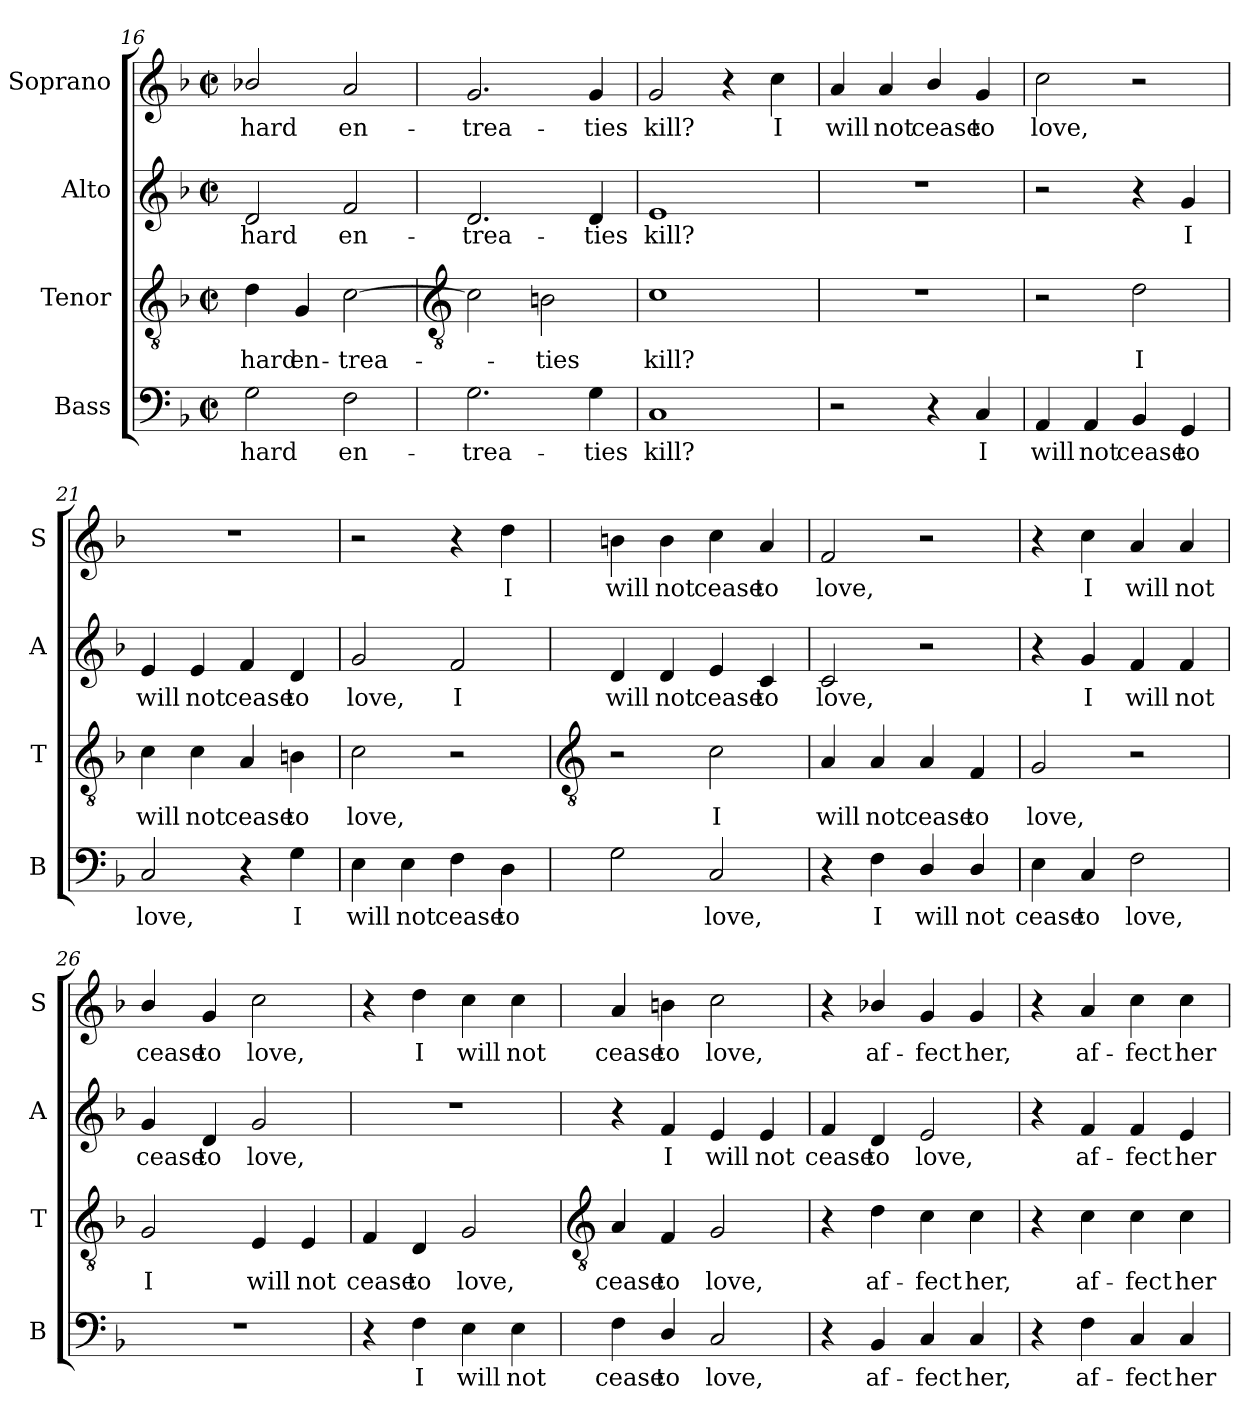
**kern	**text	**kern	**text	**kern	**text	**kern	**text
*part4	*part4	*part3	*part3	*part2	*part2	*part1	*part1
*staff4	*staff4	*staff3	*staff3	*staff2	*staff2	*staff1	*staff1
*I"Bass	*	*I"Tenor	*	*I"Alto	*	*I"Soprano	*
*I'B	*	*I'T	*	*I'A	*	*I'S	*
*clefF4	*	*clefGv2	*	*clefG2	*	*clefG2	*
*k[b-]	*	*k[b-]	*	*k[b-]	*	*k[b-]	*
*F:	*	*F:	*	*F:	*	*F:	*
*M2/2	*	*M2/2	*	*M2/2	*	*M2/2	*
*met(c|)	*	*met(c|)	*	*met(c|)	*	*met(c|)	*
=16	=16	=16	=16	=16	=16	=16	=16
!	!LO:LY:b	!	!LO:LY:b	!	!LO:LY:b	!	!LO:LY:b
2G	hard	4d	hard	2d	hard	2b-X/	hard
!	!	!	!LO:LY:b	!	!	!	!
.	.	4G	en-	.	.	.	.
!	!LO:LY:b	!	!LO:LY:b	!	!LO:LY:b	!	!LO:LY:b
2F	en-	[2c	-trea-	2f	en-	2a	en-
!!LO:LB:g=z
=17	=17	=17	=17	=17	=17	=17	=17
*	*	*clefGv2	*	*	*	*	*
!	!LO:LY:b	!	!	!	!LO:LY:b	!	!LO:LY:b
2.G	-trea-	2c]	.	2.d	-trea-	2.g	-trea-
!	!	!	!LO:LY:b	!	!	!	!
.	.	2Bn	ties	.	.	.	.
!	!LO:LY:b	!	!	!	!LO:LY:b	!	!LO:LY:b
4G	-ties	.	.	4d	-ties	4g	-ties
=18	=18	=18	=18	=18	=18	=18	=18
!	!LO:LY:b	!	!LO:LY:b	!	!LO:LY:b	!	!LO:LY:b
1C	kill?	1c	kill?	1e	kill?	2g	kill?
.	.	.	.	.	.	4r	.
!	!	!	!	!	!	!	!LO:LY:b
.	.	.	.	.	.	4cc	I
=19	=19	=19	=19	=19	=19	=19	=19
!	!	!	!	!	!	!	!LO:LY:b
2r	.	1r	.	1r	.	4a	will
!	!	!	!	!	!	!	!LO:LY:b
.	.	.	.	.	.	4a	not
!	!	!	!	!	!	!	!LO:LY:b
4r	.	.	.	.	.	4b-/	cease
!	!LO:LY:b	!	!	!	!	!	!LO:LY:b
4C	I	.	.	.	.	4g	to
=20	=20	=20	=20	=20	=20	=20	=20
!	!LO:LY:b	!	!	!	!	!	!LO:LY:b
4AA	will	2r	.	2r	.	2cc	love,
!	!LO:LY:b	!	!	!	!	!	!
4AA	not	.	.	.	.	.	.
!	!LO:LY:b	!	!LO:LY:b	!	!	!	!
4BB-	cease	2d	I	4r	.	2r	.
!	!LO:LY:b	!	!	!	!LO:LY:b	!	!
4GG	to	.	.	4g	I	.	.
=21	=21	=21	=21	=21	=21	=21	=21
!	!LO:LY:b	!	!LO:LY:b	!	!LO:LY:b	!	!
2C	love,	4c	will	4e	will	1r	.
!	!	!	!LO:LY:b	!	!LO:LY:b	!	!
.	.	4c	not	4e	not	.	.
!	!	!	!LO:LY:b	!	!LO:LY:b	!	!
4r	.	4A	cease	4f	cease	.	.
!	!LO:LY:b	!	!LO:LY:b	!	!LO:LY:b	!	!
4G	I	4Bn	to	4d	to	.	.
=22	=22	=22	=22	=22	=22	=22	=22
!	!LO:LY:b	!	!LO:LY:b	!	!LO:LY:b	!	!
4E	will	2c	love,	2g	love,	2r	.
!	!LO:LY:b	!	!	!	!	!	!
4E	not	.	.	.	.	.	.
!	!LO:LY:b	!	!	!	!LO:LY:b	!	!
4F	cease	2r	.	2f	I	4r	.
!	!LO:LY:b	!	!	!	!	!	!LO:LY:b
4D	to	.	.	.	.	4dd	I
!!LO:LB:g=z
=23	=23	=23	=23	=23	=23	=23	=23
*	*	*clefGv2	*	*	*	*	*
!	!	!	!	!	!LO:LY:b	!	!LO:LY:b
2G	.	2r	.	4d	will	4bn	will
!	!	!	!	!	!LO:LY:b	!	!LO:LY:b
.	.	.	.	4d	not	4b	not
!	!LO:LY:b	!	!LO:LY:b	!	!LO:LY:b	!	!LO:LY:b
2C	love,	2c	I	4e	cease	4cc	cease
!	!	!	!	!	!LO:LY:b	!	!LO:LY:b
.	.	.	.	4c	to	4a	to
=24	=24	=24	=24	=24	=24	=24	=24
!	!	!	!LO:LY:b	!	!LO:LY:b	!	!LO:LY:b
4r	.	4A	will	2c	love,	2f	love,
!	!LO:LY:b	!	!LO:LY:b	!	!	!	!
4F	I	4A	not	.	.	.	.
!	!LO:LY:b	!	!LO:LY:b	!	!	!	!
4D/	will	4A	cease	2r	.	2r	.
!	!LO:LY:b	!	!LO:LY:b	!	!	!	!
4D/	not	4F	to	.	.	.	.
=25	=25	=25	=25	=25	=25	=25	=25
!	!LO:LY:b	!	!LO:LY:b	!	!	!	!
4E	cease	2G	love,	4r	.	4r	.
!	!LO:LY:b	!	!	!	!LO:LY:b	!	!LO:LY:b
4C	to	.	.	4g	I	4cc	I
!	!LO:LY:b	!	!	!	!LO:LY:b	!	!LO:LY:b
2F	love,	2r	.	4f	will	4a	will
!	!	!	!	!	!LO:LY:b	!	!LO:LY:b
.	.	.	.	4f	not	4a	not
=26	=26	=26	=26	=26	=26	=26	=26
!	!	!	!LO:LY:b	!	!LO:LY:b	!	!LO:LY:b
1r	.	2G	I	4g	cease	4b-/	cease
!	!	!	!	!	!LO:LY:b	!	!LO:LY:b
.	.	.	.	4d	to	4g	to
!	!	!	!LO:LY:b	!	!LO:LY:b	!	!LO:LY:b
.	.	4E	will	2g	love,	2cc	love,
!	!	!	!LO:LY:b	!	!	!	!
.	.	4E	not	.	.	.	.
=27	=27	=27	=27	=27	=27	=27	=27
!	!	!	!LO:LY:b	!	!	!	!
4r	.	4F	cease	1r	.	4r	.
!	!LO:LY:b	!	!LO:LY:b	!	!	!	!LO:LY:b
4F	I	4D	to	.	.	4dd	I
!	!LO:LY:b	!	!LO:LY:b	!	!	!	!LO:LY:b
4E	will	2G	love,	.	.	4cc	will
!	!LO:LY:b	!	!	!	!	!	!LO:LY:b
4E	not	.	.	.	.	4cc	not
!!LO:LB:g=z
=28	=28	=28	=28	=28	=28	=28	=28
*	*	*clefGv2	*	*	*	*	*
!	!LO:LY:b	!	!LO:LY:b	!	!	!	!LO:LY:b
4F	cease	4A	cease	4r	.	4a	cease
!	!LO:LY:b	!	!LO:LY:b	!	!LO:LY:b	!	!LO:LY:b
4D/	to	4F	to	4f	I	4bn	to
!	!LO:LY:b	!	!LO:LY:b	!	!LO:LY:b	!	!LO:LY:b
2C	love,	2G	love,	4e	will	2cc	love,
!	!	!	!	!	!LO:LY:b	!	!
.	.	.	.	4e	not	.	.
=29	=29	=29	=29	=29	=29	=29	=29
!	!	!	!	!	!LO:LY:b	!	!
4r	.	4r	.	4f	cease	4r	.
!	!LO:LY:b	!	!LO:LY:b	!	!LO:LY:b	!	!LO:LY:b
4BB-	af-	4d	af-	4d	to	4b-X/	af-
!	!LO:LY:b	!	!LO:LY:b	!	!LO:LY:b	!	!LO:LY:b
4C	-fect	4c	-fect	2e	love,	4g	-fect
!	!LO:LY:b	!	!LO:LY:b	!	!	!	!LO:LY:b
4C	her,	4c	her,	.	.	4g	her,
=30	=30	=30	=30	=30	=30	=30	=30
4r	.	4r	.	4r	.	4r	.
!	!LO:LY:b	!	!LO:LY:b	!	!LO:LY:b	!	!LO:LY:b
4F	af-	4c	af-	4f	af-	4a	af-
!	!LO:LY:b	!	!LO:LY:b	!	!LO:LY:b	!	!LO:LY:b
4C	-fect	4c	-fect	4f	-fect	4cc	-fect
!	!LO:LY:b	!	!LO:LY:b	!	!LO:LY:b	!	!LO:LY:b
4C	her	4c	her	4e	her	4cc	her
=	=	=	=	=	=	=	=
*-	*-	*-	*-	*-	*-	*-	*-
